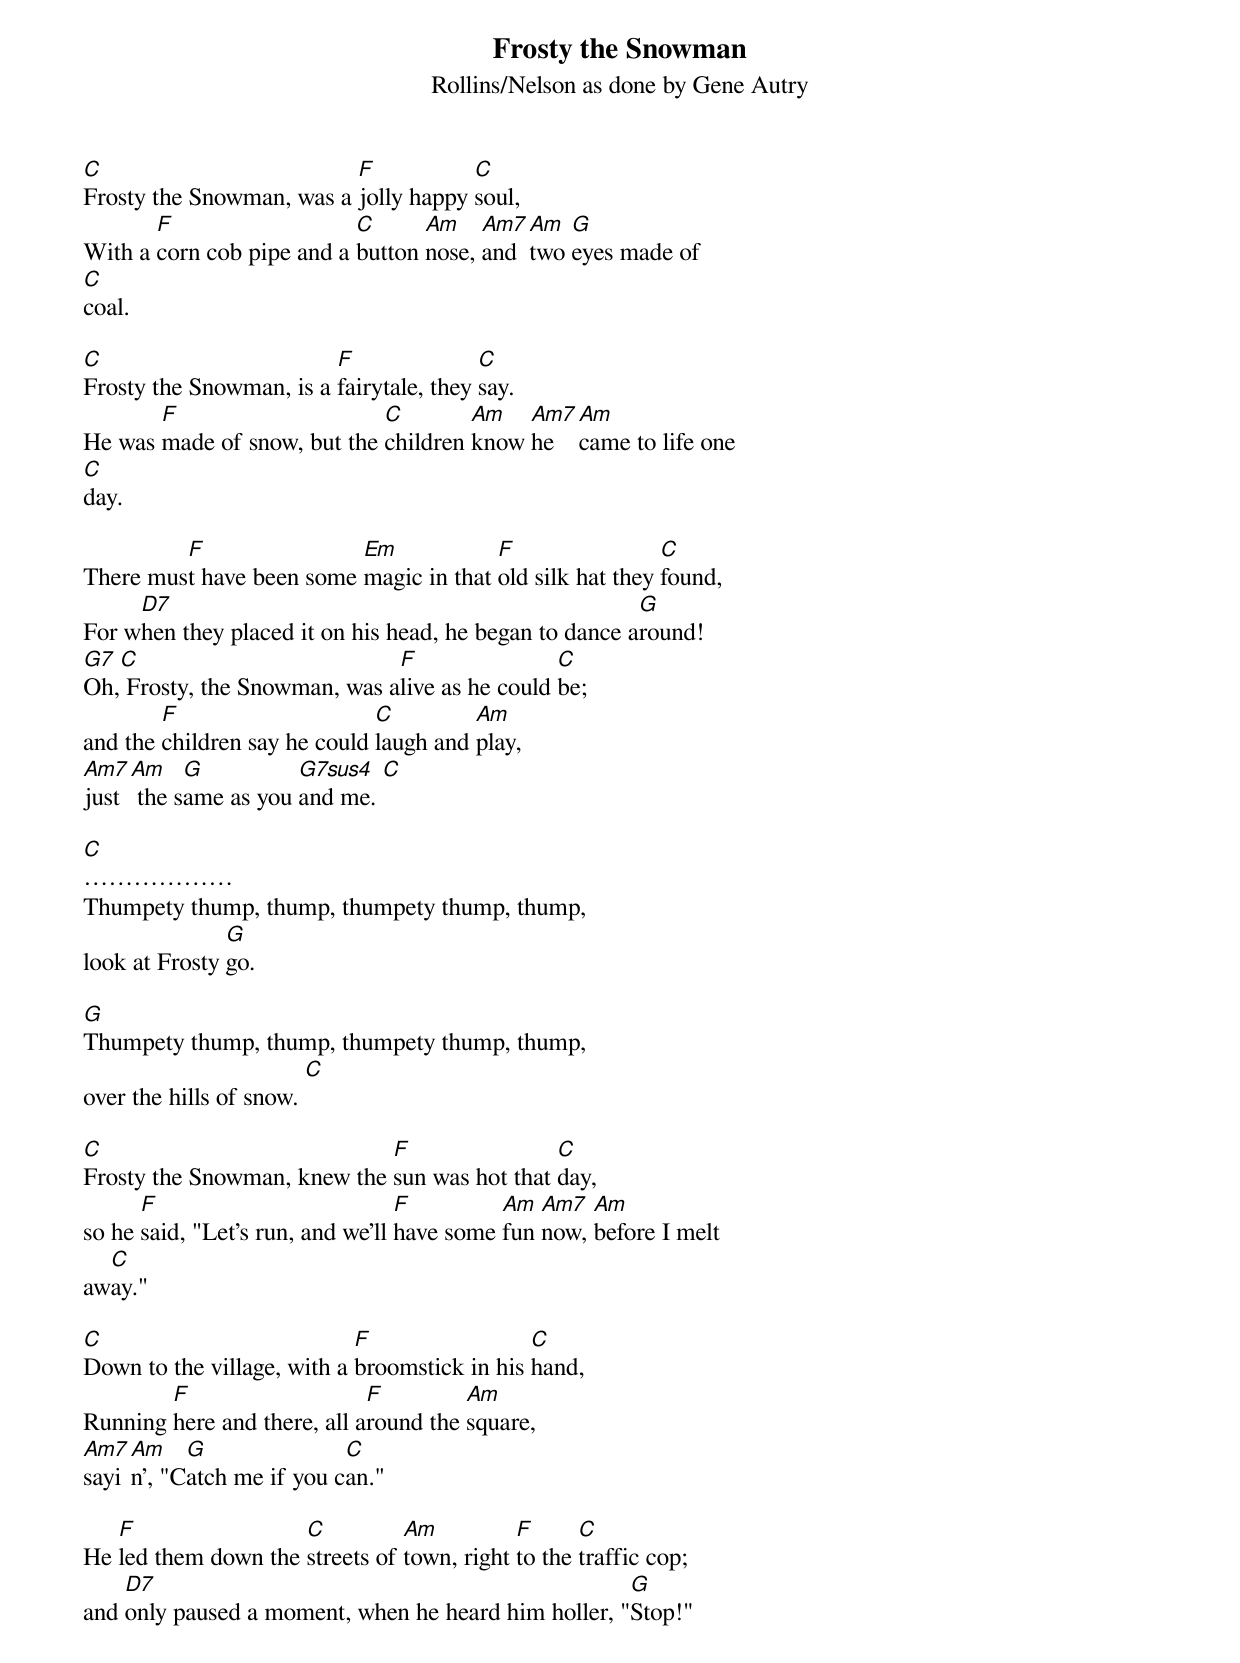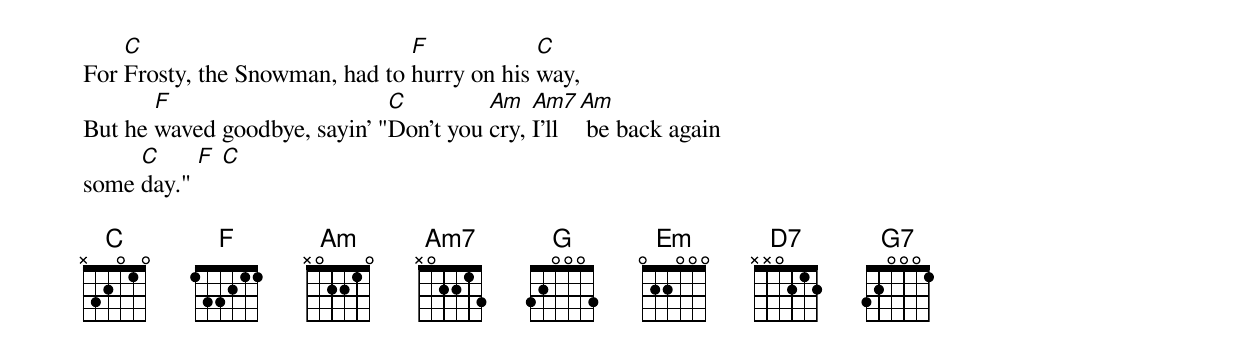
{title: Frosty the Snowman}
{subtitle: Rollins/Nelson as done by Gene Autry}

[C]Frosty the Snowman, was a [F]jolly happy [C]soul,
With a [F]corn cob pipe and a [C]button [Am]nose, [Am7]and [Am]two [G]eyes made of
[C]coal.

[C]Frosty the Snowman, is a [F]fairytale, they [C]say.
He was [F]made of snow, but the [C]children [Am]know [Am7]he [Am]came to life one
[C]day.

There mus[F]t have been some [Em]magic in that [F]old silk hat they [C]found,
For w[D7]hen they placed it on his head, he began to dance a[G]round!
[G7]Oh,[C] Frosty, the Snowman, was a[F]live as he could [C]be;
and the [F]children say he could [C]laugh and [Am]play,
[Am7]just[Am] the s[G]ame as you [G7sus4]and me. [C]

[C]………………
Thumpety thump, thump, thumpety thump, thump,
look at Frosty [G]go.

[G]Thumpety thump, thump, thumpety thump, thump,
over the hills of snow. [C]

[C]Frosty the Snowman, knew the [F]sun was hot that [C]day,
so he [F]said, "Let's run, and we'll [F]have some [Am]fun [Am7]now, [Am]before I melt
aw[C]ay."

[C]Down to the village, with a [F]broomstick in his [C]hand,
Running [F]here and there, all a[F]round the [Am]square,
[Am7]sayi[Am]n', "C[G]atch me if you c[C]an."

He [F]led them down the [C]streets of [Am]town, right [F]to the [C]traffic cop;
and [D7]only paused a moment, when he heard him holler, "[G]Stop!"
For [C]Frosty, the Snowman, had to [F]hurry on his [C]way,
But he [F]waved goodbye, sayin' "[C]Don't you [Am]cry, [Am7]I'll[Am] be back again
some [C]day." [F] [C]

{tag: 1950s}
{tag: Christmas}
